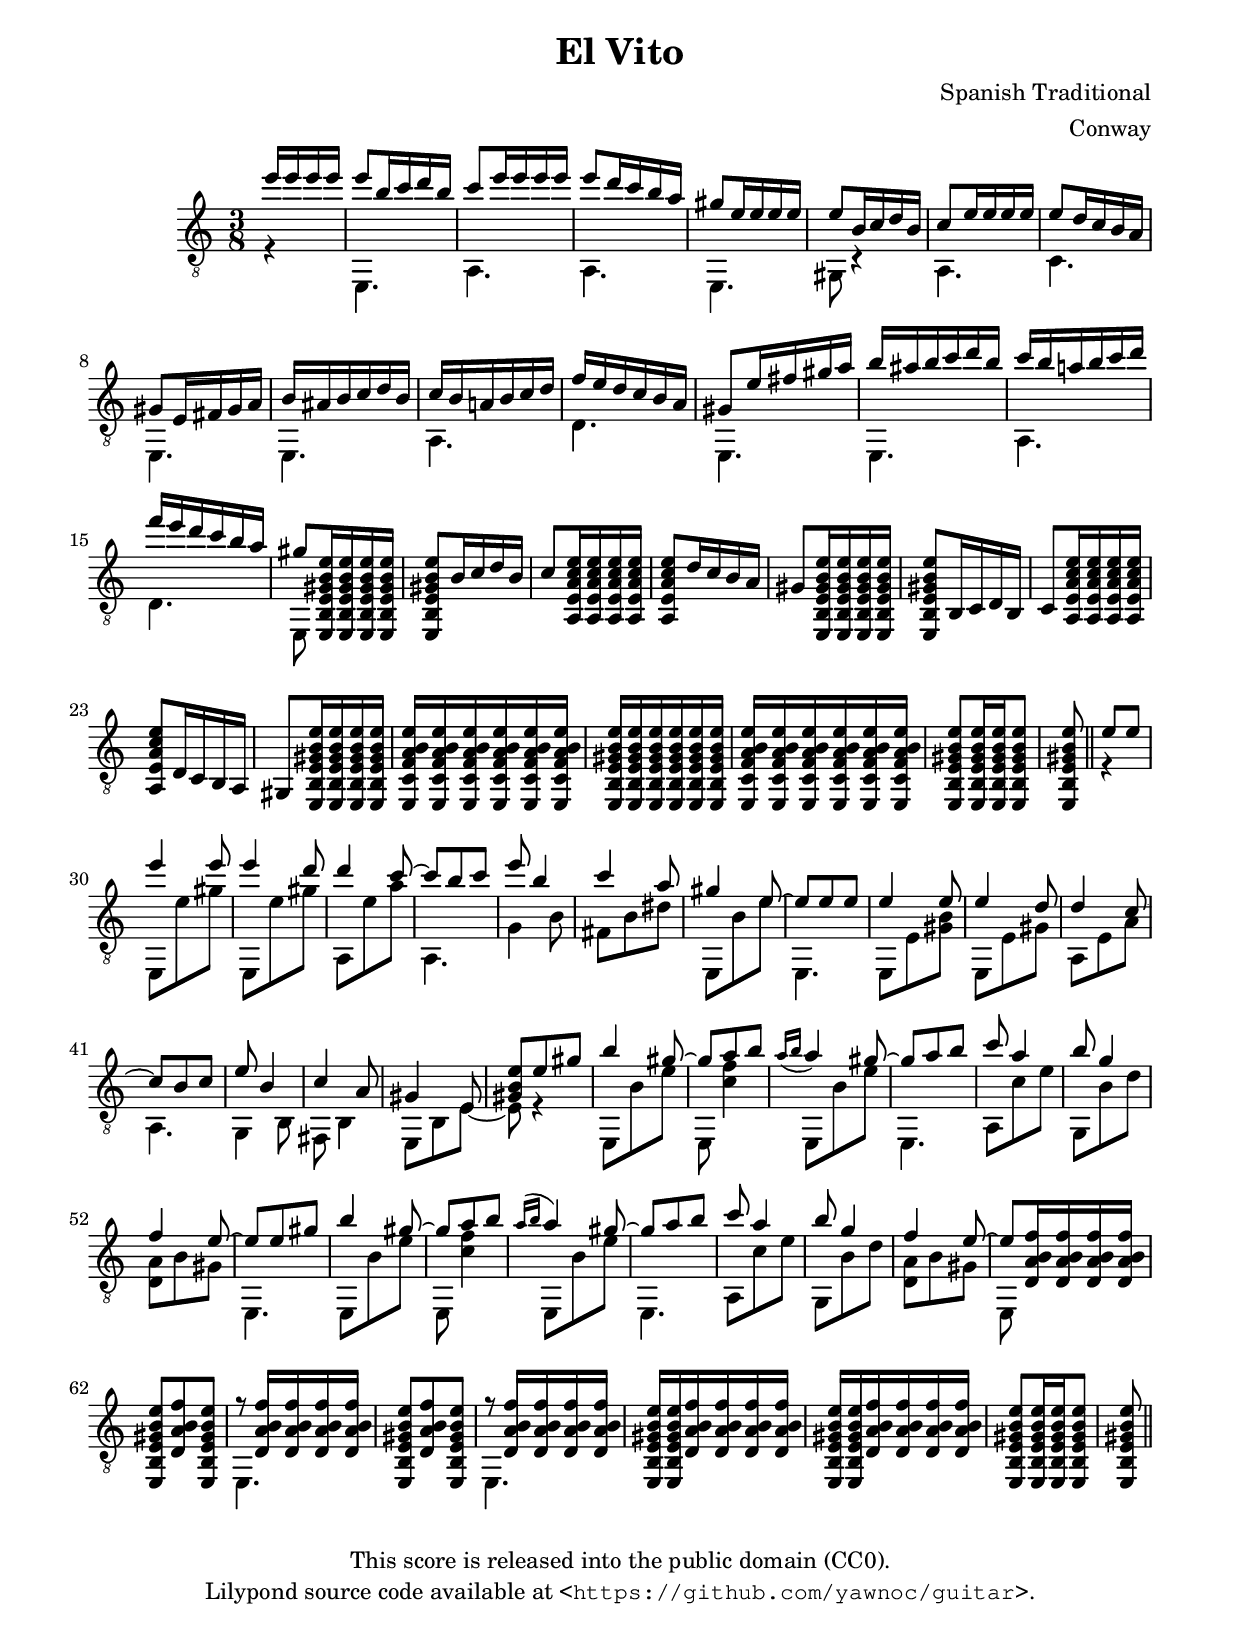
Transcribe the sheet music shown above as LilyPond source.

\version "2.18.2"


%%%%%%%%%%%%%%%%%%%%%%%%%%%%%%%%%%%%%%%%%%%%%%%%%%%%%%%%%%%%%%%%
% General
%%%%%%%%%%%%%%%%%%%%%%%%%%%%%%%%%%%%%%%%%%%%%%%%%%%%%%%%%%%%%%%%

\paper {
  top-margin = 1.5\cm
  left-margin = 1.5\cm
  right-margin = 1.5\cm
  bottom-margin = 1.5\cm
  ragged-last-bottom = ##f
  footnote-separator-markup = \markup { \vspace #1.5 }
}

globalSettings = {
  \accidentalStyle modern
  \compressFullBarRests
  \mergeDifferentlyHeadedOn
  \mergeDifferentlyDottedOn
  \numericTimeSignature
  \pointAndClickOff
  \override TextScript.extra-offset = #'(0 . 0.7)
  \override Score.FootnoteItem.annotation-line = ##f
}

origin-url = "https://github.com/yawnoc/guitar"

\header {
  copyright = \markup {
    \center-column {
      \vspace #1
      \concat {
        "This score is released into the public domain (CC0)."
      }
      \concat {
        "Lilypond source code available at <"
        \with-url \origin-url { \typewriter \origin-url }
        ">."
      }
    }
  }
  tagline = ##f
}

triplet = #(define-music-function
  (parser location music) (ly:music?)
  #{
    \tuplet 3/2 { $music }
  #}
)

tripletDuple = #(define-music-function
  (parser location music) (ly:music?)
  #{
    \tuplet 6/4 { $music }
  #}
)

overrideBeamedStemLengths = #(define-scheme-function
  (parser location lengths) (list?)
  #{
    \override Stem.details.beamed-lengths = $lengths
  #}
)
revertBeamedStemLengths = { \revert Stem.details.beamed-lengths }

overrideBeamVerticalPositions = #(define-scheme-function
  (parser location positions) (pair?)
  #{
    \override Beam.positions = $positions
  #}
)

%%%%%%%%%%%%%%%%%%%%%%%%%%%%%%%%%%%%%%%%%%%%%%%%%%%%%%%%%%%%%%%%
% Semantic bar lines
%%%%%%%%%%%%%%%%%%%%%%%%%%%%%%%%%%%%%%%%%%%%%%%%%%%%%%%%%%%%%%%%

barLineGoto = { \bar "||" }
barLineKeyChange = { \bar "||" }
barLineEnd = { \bar "|." }

%%%%%%%%%%%%%%%%%%%%%%%%%%%%%%%%%%%%%%%%%%%%%%%%%%%%%%%%%%%%%%%%
% Guitar notation
%%%%%%%%%%%%%%%%%%%%%%%%%%%%%%%%%%%%%%%%%%%%%%%%%%%%%%%%%%%%%%%%

stringNumbersAbove = { \set stringNumberOrientations = #'(up) }
stringNumbersBelow = { \set stringNumberOrientations = #'(down) }

fingeringAbove = { \set fingeringOrientations = #'(up) }
fingeringBelow = { \set fingeringOrientations = #'(down) }
fingeringAleft = { \set fingeringOrientations = #'(left) }
fingeringAright = { \set fingeringOrientations = #'(right) }

startGraceMusic = {
  <>(
  \override Fingering.font-size = -6
}
stopGraceMusic = {
  \revert Fingering.font-size
  <>)
}

overrideHorizontalShift = #(define-scheme-function
  (parser location distance) (number?)
  #{
    \override NoteColumn.force-hshift = $distance
  #}
)
revertHorizontalShift = { \revert NoteColumn.force-hshift }

barreSpan = #(define-music-function
  (parser location label offsetPair music)
  (string? (pair? (cons 0 0)) ly:music?)
  (let
    (
      (elements (extract-named-music music '(NoteEvent EventChord)))
    )
    (if
      (pair? elements)
      (let
        (
          (first-element (first elements))
          (last-element (last elements))
        )
        (set!
          (ly:music-property first-element 'articulations)
          (cons
            (make-music 'TextSpanEvent 'span-direction -1)
            (ly:music-property first-element 'articulations)
          )
        )
        (set!
          (ly:music-property last-element 'articulations)
          (cons
            (make-music 'TextSpanEvent 'span-direction 1)
            (ly:music-property last-element 'articulations)
          )
        )
      )
    )
  )
  #{
    \once \override TextSpanner.font-shape = #'upright
    \once \override TextSpanner.style = #'line
    \once \override TextSpanner.extra-offset = #offsetPair
    \once \override TextSpanner.bound-details = #`(
      (left
        (text . ,#{ \markup { \raise #-0.7 { #label \hspace #0.7 }} #})
        (Y . 0)
        (padding . -0.8)
        (attach-dir . -2)
      )
      (right
        (text . ,#{ \markup { \draw-line #'(0 . -1.3) } #}) ;; draw hook
        (Y . 0)
        (padding . -0.5)
        (attach-dir . 2)
      )
    )
    \once \override TextSpanner #'after-line-breaking = #(lambda (grob)
      (let*
        (
          (originalGrob (ly:grob-original grob))
          (splitGrobs (ly:spanner-broken-into originalGrob))
        )
        (if
          (and
            (>= (length splitGrobs) 2)
            (not (eq? (car (last-pair splitGrobs)) grob))
          )
          (begin
            (ly:grob-set-nested-property! grob
              '(bound-details right text)
              #{ \markup { \draw-line #'(0 . 0) } #} ;; suppress draw hook
            )
            (ly:grob-set-property! grob
              'extra-offset
              (cons
                (car offsetPair)
                (+ (cdr offsetPair) 0.7) ;; correction for suppressed hook
              )
            )
            (ly:grob-set-nested-property! grob
              '(bound-details right padding)
              #'-3 ;; increase spanner length
            )
          )
        )
      )
    )
    $music
  #}
)

barre = #(define-scheme-function
  (parser location label) (string?)
  #{
    \markup {
      \center-align {
        \hspace #0.7
        $label
      }
    }
  #}
)

nudgeNextBarre = #(define-scheme-function
  (parser location distance) (number?)
  #{
    \once \override TextScript.X-offset = $distance
  #}
)

position = #(define-scheme-function
  (parser location label) (string?)
  #{
    \markup {
      \center-align {
        \hspace #0.5
        $label
      }
    }
  #}
)

#(define-markup-command
  (markupString layout properties stringNumber) (markup?)
  (interpret-markup layout properties
    #{
      \markup \circle { \bold #stringNumber }
    #}
  )
)

#(define-markup-command
  (resonatesOn layout properties note stringNumber) (markup? markup?)
  (interpret-markup layout properties
    #{
      \markup { #note "resonates on" \markupString #stringNumber }
    #}
  )
)

%%%%%%%%%%%%%%%%%%%%%%%%%%%%%%%%%%%%%%%%%%%%%%%%%%%%%%%%%%%%%%%%
% Goto statements
%%%%%%%%%%%%%%%%%%%%%%%%%%%%%%%%%%%%%%%%%%%%%%%%%%%%%%%%%%%%%%%%

overrideGotoVisibility = {
  \once \override Score.RehearsalMark #'break-visibility = #'#(#t #t #f)
}

makeGotoMark = #(define-scheme-function
  (parser location label) (string?)
  #{
    \mark \markup { \small \italic $label }
  #}
)

simultaneousMarkSeparator = {
  \cadenzaOn
    s1073741824 % stupid, but works
  \cadenzaOff
}

coda = {
  \overrideGotoVisibility
  \mark \markup { \musicglyph #"scripts.coda" }
}

fine = {
  \overrideGotoVisibility
  \makeGotoMark Fine
}

dcAlCoda = {
  \overrideGotoVisibility
  \makeGotoMark "D.C. al Coda"
}

dcAlFine = {
  \overrideGotoVisibility
  \makeGotoMark "D.C. al Fine"
}

toCoda = {
  \overrideGotoVisibility
  \makeGotoMark "to Coda"
}



\header {
  title = "El Vito"
  composer = "Spanish Traditional"
  arranger = "Conway"
}


initialSignatures = {
  \clef "treble_8"
  \key a \minor
  \time 3/8
}


highVoiceMusic = {
  
  \globalSettings
  
  % Main theme high
  \partial 4
  \relative c'' {
    e16 e e e |
    e8 b16 c d b |
    c8 e16 e e e |
    e8 d16 c b a |
    gis8
  }
  
  % Main theme low
  \barNumberCheck #4
  \relative c' {
    e16 e e e |
    e8 b16 c d b |
    c8 e16 e e e |
    e8 d16 c b a |
    gis8
  }
  
  % Scale run low
  \barNumberCheck #8
  \relative c {
    e16 fis gis a |
    b ais b c d b |
    c b a b c d |
    f e d c b a |
    gis8
  }
  
  % Scale run high
  \barNumberCheck #12
  \relative c' {
    e16 fis gis a |
    b ais b c d b |
    c b a b c d |
    f e d c b a |
    gis8
  }
  
  % Strummed main theme high
  \barNumberCheck #16
  \relative c' {
    <e b gis e b e,>16
      <e b gis e b e,>
      <e b gis e b e,>
      <e b gis e b e,> |
    <e b gis e b e,>8 b16 c d b |
    c8
      <e c a e a,>16
      <e c a e a,>
      <e c a e a,>
      <e c a e a,>
    <e c a e a,>8 d16 c b a |
    gis8
  }
  
  % Strummed main theme low
  \barNumberCheck #20
  \relative c' {
    <e b gis e b e,>16
      <e b gis e b e,>
      <e b gis e b e,>
      <e b gis e b e,> |
    <e b gis e b e,>8 b,16 c d b |
    c8
      <e' c a e a,>16
      <e c a e a,>
      <e c a e a,>
      <e c a e a,>
    <e c a e a,>8 d,16 c b a |
    gis8
  }
  
  % Strummed interlude
  \barNumberCheck #24
  \relative c' {
    <e b gis e b e,>16
      <e b gis e b e,>
      <e b gis e b e,>
      <e b gis e b e,> |
    <e b a f c e,>
      <e b a f c e,>
      <e b a f c e,>
      <e b a f c e,>
      <e b a f c e,>
      <e b a f c e,> |
    <e b gis e b e,>
      <e b gis e b e,>
      <e b gis e b e,>
      <e b gis e b e,>
      <e b gis e b e,>
      <e b gis e b e,> |
    <e b a f c e,>
      <e b a f c e,>
      <e b a f c e,>
      <e b a f c e,>
      <e b a f c e,>
      <e b a f c e,> |
    <e b gis e b e,>8
      <e b gis e b e,>16
      <e b gis e b e,>
      <e b gis e b e,>8 |
    <e b gis e b e,>8
      \bar "||"
  }
  
  % Lyrical theme high
  \barNumberCheck #29
  \relative c' {
    e8 e |
    e'4 e8 |
    e4 d8 |
    d4 c8~ |
    c b c |
    e b4 |
    c4 a8 |
    gis4 e8~ |
    e
  }
  
  % Lyrical theme low
  \barNumberCheck #37
  \relative c' {
    e8 e |
    e4 e8 |
    e4 d8 |
    d4 c8~ |
    c b c |
    e b4 |
    c4 a8 |
    gis4 e8 |
    <gis b e>
  }
  
  % Bull-fighting theme
  \barNumberCheck 45
  \relative c' {
    e8 gis |
    b4 gis8~ |
    gis8 a b |
    \grace { a16_( b } a4) gis8~ |
    gis8 a b |
    c8 a4 |
    b8 g4 |
    f4 e8~ |
    e8
  }
  
  % Bull-fighting theme again
  \barNumberCheck 53
  \relative c' {
    e8 gis |
    b4 gis8~ |
    gis8 a b |
    \grace { a16( b } a4) gis8~ |
    gis8 a b |
    c8 a4 |
    b8 g4 |
    f4 e8~ |
    e8
  }
  
  % Returning strummed interlude
  \barNumberCheck 61
  \relative c' {
    <f b, a d,>16
      <f b, a d,>
      <f b, a d,>
      <f b, a d,> |
    <e b gis e b e,>8
      <f b, a d,>
      <e b gis e b e,> |
    r8
      <f b, a d,>16
      <f b, a d,>
      <f b, a d,>
      <f b, a d,> |
    <e b gis e b e,>8
      <f b, a d,>
      <e b gis e b e,> |
    r8
      <f b, a d,>16
      <f b, a d,>
      <f b, a d,>
      <f b, a d,> |
    <e b gis e b e,>16
      <e b gis e b e,>
      <f b, a d,>
      <f b, a d,>
      <f b, a d,>
      <f b, a d,> |
    <e b gis e b e,>16
      <e b gis e b e,>
      <f b, a d,>
      <f b, a d,>
      <f b, a d,>
      <f b, a d,> |
    <e b gis e b e,>8
      <e b gis e b e,>16
      <e b gis e b e,>
      <e b gis e b e,>8 |
    <e b gis e b e,>8
      \bar "||"
  }
  
}


lowVoiceMusic = {
  
  \globalSettings
  
  % Main theme high
  \partial 4
  \relative c, {
    r4 |
    e4. |
    a |
    a |
    e |
  }
  
  % Main theme low
  \barNumberCheck #5
  \relative c {
    gis8 r4 |
    a4. |
    c |
    e, |
  }
  
  % Scale run low
  \barNumberCheck #9
  \relative c, {
    e4. |
    a |
    d |
    e, |
  }
  
  % Scale run high
  \barNumberCheck #13
  \relative c, {
    e4. |
    a |
    d |
    e,8
  }
  
  % Strummed main theme high
  \barNumberCheck #16
  {
    s4 |
    s4. * 3 |
    s8
  }
  
  % Strummed main theme low
  \barNumberCheck #20
  {
    s4 |
    s4. * 3 |
    s8
  }
  
  % Strummed interlude
  \barNumberCheck #24
  {
    s4 |
    s4. * 4 |
    s8
  }
  
  % Lyrical theme high
  \barNumberCheck #29
  \relative c, {
    r4 |
    e8 e'' gis |
    e,, e'' gis |
    a,, e'' a |
    a,,4. |
    g'4 b8 |
    fis b dis |
    e,, b'' e |
    e,,4. |
  }
  
  % Lyrical theme low
  \barNumberCheck #38
  \relative c, {
    e8 e' <gis b> |
    e, e' gis |
    a, e' a |
    a,4. |
    g4 b8 |
    fis8 b4 |
    e,8 b' e~ |
    e
  }
  
  % Bull-fighting theme
  \barNumberCheck 45
  \relative c, {
    r4 |
    e8 b'' e |
    e,, <c'' f>4 |
    e,,8 b'' e |
    e,,4. |
    a8 c' e |
    g,, b' d |
    <a d,> b gis |
    e,4. |
  }
  
  % Bull-fighting theme again
  \barNumberCheck 54
  \relative c, {
    e8 b'' e |
    e,, <c'' f>4 |
    e,,8 b'' e |
    e,,4. |
    a8 c' e |
    g,, b' d |
    <a d,> b gis |
    e,8
  }
  
  % Returning strummed interlude
  \barNumberCheck 61
  \relative c, {
    s4 |
    s4. |
    e4. |
    s4. |
    e4. |
    s4. * 3 |
    s8
  }
  
}


allMusic = {
  \initialSignatures
  <<
    << \highVoiceMusic >>
      \\
    << \lowVoiceMusic >>
  >>
}


\score {
  \allMusic
}
